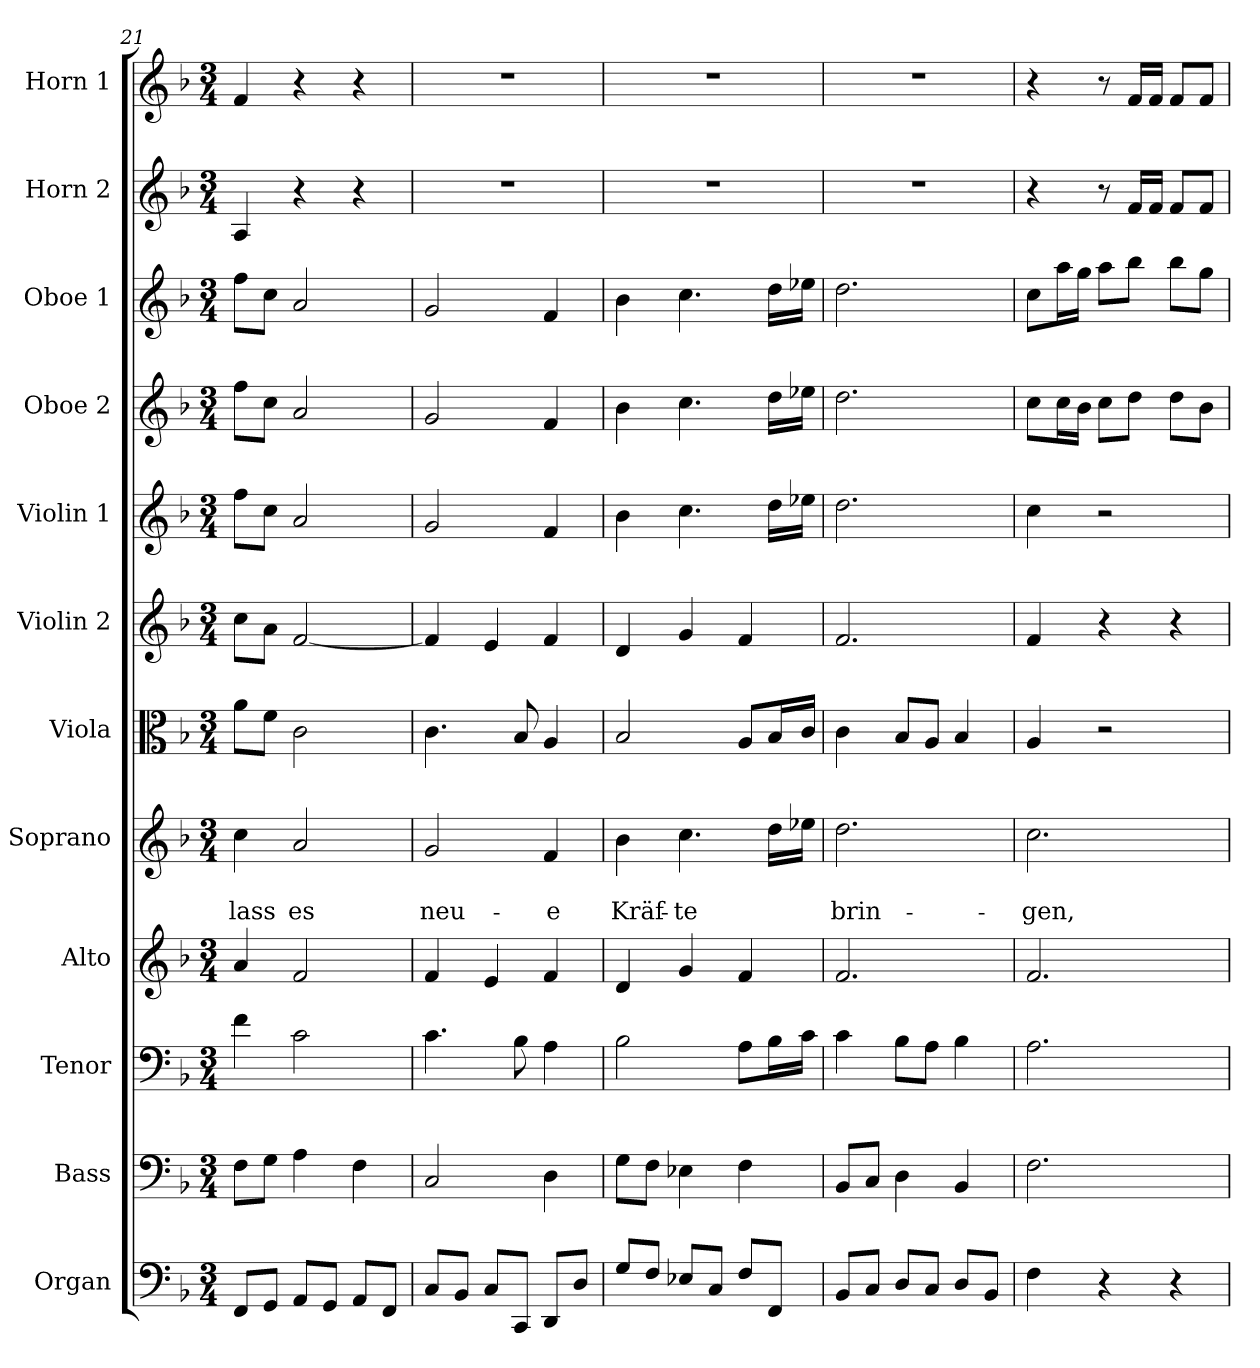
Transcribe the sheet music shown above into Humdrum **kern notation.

**kern	**kern	**kern	**kern	**kern	**text	**text	**kern	**kern	**kern	**kern	**kern	**kern	**kern
*part12	*part11	*part10	*part9	*part8	*part8	*part8	*part7	*part6	*part5	*part4	*part3	*part2	*part1
*staff12	*staff11	*staff10	*staff9	*staff8	*staff8	*staff8	*staff7	*staff6	*staff5	*staff4	*staff3	*staff2	*staff1
*I"Organ	*I"Bass	*I"Tenor	*I"Alto	*I"Soprano	*	*	*I"Viola	*I"Violin 2	*I"Violin 1	*I"Oboe 2	*I"Oboe 1	*I"Horn 2	*I"Horn 1
*I'Org	*I'B.	*I'T.	*I'A.	*I'S.	*	*	*I'Vla	*I'Vn2	*I'Vn1	*I'O1	*I'O1	*I'H2	*I'H1
!!LO:PB:g=z
*clefF4	*clefF4	*clefF4	*clefG2	*clefG2	*	*	*clefC3	*clefG2	*clefG2	*clefG2	*clefG2	*clefG2	*clefG2
*k[b-]	*k[b-]	*k[b-]	*k[b-]	*k[b-]	*	*	*k[b-]	*k[b-]	*k[b-]	*k[b-]	*k[b-]	*k[b-]	*k[b-]
*F:	*F:	*F:	*F:	*F:	*	*	*F:	*F:	*F:	*F:	*F:	*F:	*F:
*M3/4	*M3/4	*M3/4	*M3/4	*M3/4	*	*	*M3/4	*M3/4	*M3/4	*M3/4	*M3/4	*M3/4	*M3/4
=21	=21	=21	=21	=21	=21	=21	=21	=21	=21	=21	=21	=21	=21
8FF/L	8F\L	4f\	4a/	4cc\	.	lass	8a\L	8cc\L	8ff\L	8ff\L	8ff\L	4A/	4f/
8GG/J	8G\J	.	.	.	.	.	8f\J	8a\J	8cc\J	8cc\J	8cc\J	.	.
8AA/L	4A\	2c\	2f/	2a/	.	es	2c\	[2f/	2a/	2a/	2a/	4r	4r
8GG/J	.	.	.	.	.	.	.	.	.	.	.	.	.
8AA/L	4F\	.	.	.	.	.	.	.	.	.	.	4r	4r
8FF/J	.	.	.	.	.	.	.	.	.	.	.	.	.
=22	=22	=22	=22	=22	=22	=22	=22	=22	=22	=22	=22	=22	=22
8C/L	2C/	4.c\	4f/	2g/	.	neu-	4.c\	4f/]	2g/	2g/	2g/	2.r	2.r
8BB-/J	.	.	.	.	.	.	.	.	.	.	.	.	.
8C/L	.	.	4e/	.	.	.	.	4e/	.	.	.	.	.
8CC/J	.	8B-\	.	.	.	.	8B-/	.	.	.	.	.	.
8DD/L	4D\	4A\	4f/	4f/	.	-e	4A/	4f/	4f/	4f/	4f/	.	.
8D/J	.	.	.	.	.	.	.	.	.	.	.	.	.
=23	=23	=23	=23	=23	=23	=23	=23	=23	=23	=23	=23	=23	=23
8G/L	8G\L	2B-\	4d/	4b-\	.	Kräf-	2B-/	4d/	4b-\	4b-\	4b-\	2.r	2.r
8F/J	8F\J	.	.	.	.	.	.	.	.	.	.	.	.
8E-X/L	4E-X\	.	4g/	4.cc\	.	-te	.	4g/	4.cc\	4.cc\	4.cc\	.	.
8C/J	.	.	.	.	.	.	.	.	.	.	.	.	.
8F/L	4F\	8A\L	4f/	.	.	.	8A/L	4f/	.	.	.	.	.
8FF/J	.	16B-\L	.	16dd\LL	.	.	16B-/L	.	16dd\LL	16dd\LL	16dd\LL	.	.
.	.	16c\JJ	.	16ee-X\JJ	.	.	16c/JJ	.	16ee-X\JJ	16ee-X\JJ	16ee-X\JJ	.	.
=24	=24	=24	=24	=24	=24	=24	=24	=24	=24	=24	=24	=24	=24
8BB-/L	8BB-/L	4c\	2.f/	2.dd\	.	brin-	4c\	2.f/	2.dd\	2.dd\	2.dd\	2.r	2.r
8C/J	8C/J	.	.	.	.	.	.	.	.	.	.	.	.
8D/L	4D\	8B-\L	.	.	.	.	8B-/L	.	.	.	.	.	.
8C/J	.	8A\J	.	.	.	.	8A/J	.	.	.	.	.	.
8D/L	4BB-/	4B-\	.	.	.	.	4B-/	.	.	.	.	.	.
8BB-/J	.	.	.	.	.	.	.	.	.	.	.	.	.
=25	=25	=25	=25	=25	=25	=25	=25	=25	=25	=25	=25	=25	=25
4F\	2.F\	2.A\	2.f/	2.cc\	.	-gen,	4A/	4f/	4cc\	8cc\L	8cc\L	4r	4r
.	.	.	.	.	.	.	.	.	.	16cc\L	16aa\L	.	.
.	.	.	.	.	.	.	.	.	.	16b-\JJ	16gg\JJ	.	.
4r	.	.	.	.	.	.	2r	4r	2r	8cc\L	8aa\L	8r	8r
.	.	.	.	.	.	.	.	.	.	8dd\J	8bb-\J	16f/LL	16f/LL
.	.	.	.	.	.	.	.	.	.	.	.	16f/JJ	16f/JJ
4r	.	.	.	.	.	.	.	4r	.	8dd\L	8bb-\L	8f/L	8f/L
.	.	.	.	.	.	.	.	.	.	8b-\J	8gg\J	8f/J	8f/J
=	=	=	=	=	=	=	=	=	=	=	=	=	=
*-	*-	*-	*-	*-	*-	*-	*-	*-	*-	*-	*-	*-	*-
